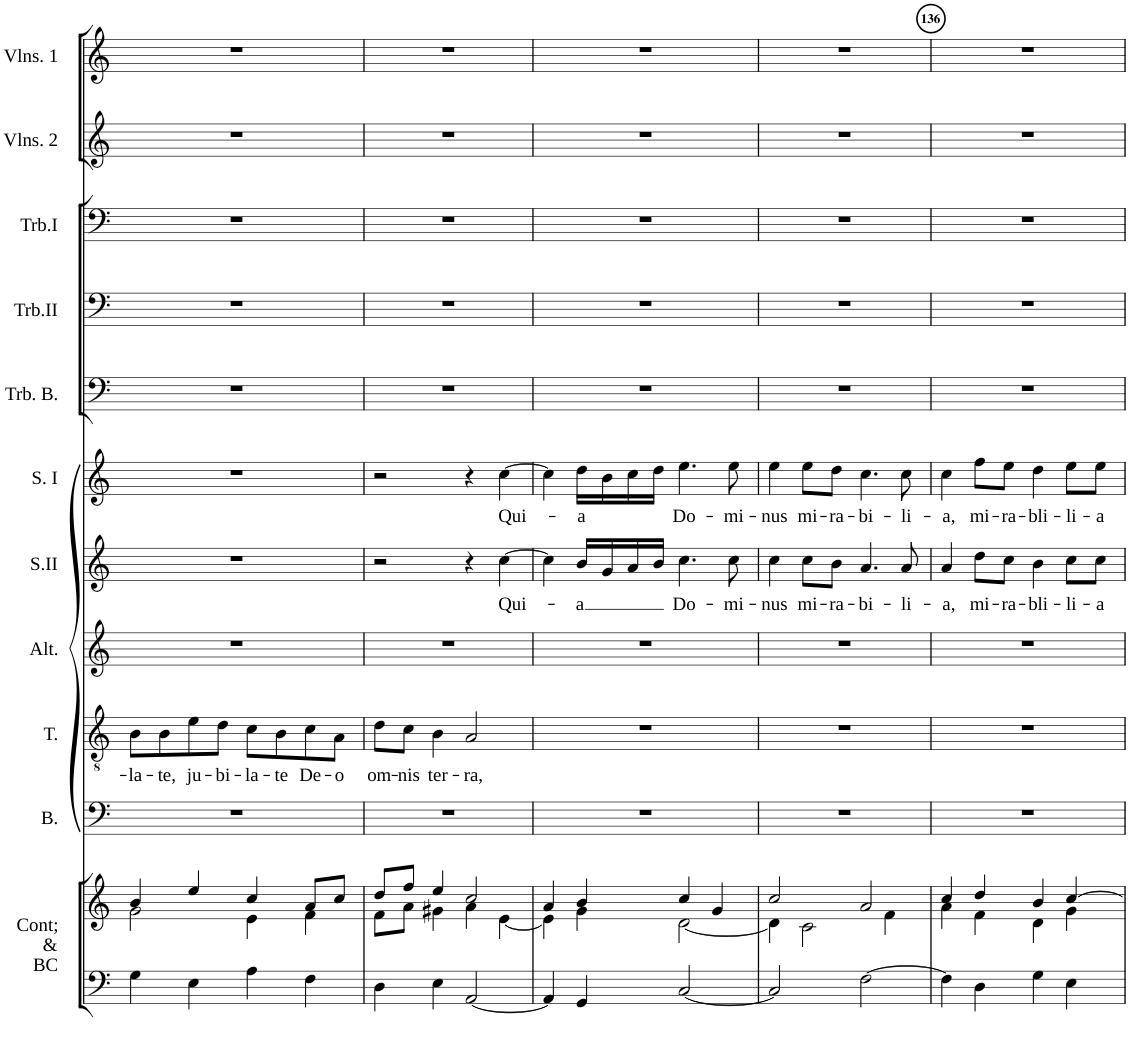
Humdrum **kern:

**kern	**kern	**kern	**kern	**text	**kern	**kern	**text	**kern	**text	**kern	**kern	**kern	**kern	**kern
*part11	*part11	*part10	*part9	*part9	*part8	*part7	*part7	*part6	*part6	*part5	*part4	*part3	*part2	*part1
*staff12	*staff11	*staff10	*staff9	*staff9	*staff8	*staff7	*staff7	*staff6	*staff6	*staff5	*staff4	*staff3	*staff2	*staff1
*I"Continuo &amp; Basse Continue	*	*I"Basse	*I"Ténor	*	*I"Alto	*I"Soprano II	*	*I"Soprane I	*	*I"Trombone Basse	*I"Trombone II	*I"Trombone I	*I"Deuxièmes Violons	*I"Premiers Violons
*I'Cont; &amp; BC	*	*I'B.	*I'T.	*	*I'Alt.	*I'S.II	*	*I'S. I	*	*I'Trb. B.	*I'Trb.II	*I'Trb.I	*I'Vlns. 2	*I'Vlns. 1
!!LO:PB:g=z
*clefF4	*clefG2	*clefF4	*clefGv2	*	*clefG2	*clefG2	*	*clefG2	*	*clefF4	*clefF4	*clefF4	*clefG2	*clefG2
*k[]	*k[]	*k[]	*k[]	*	*k[]	*k[]	*	*k[]	*	*k[]	*k[]	*k[]	*k[]	*k[]
*M4/4	*M4/4	*M4/4	*M4/4	*	*M4/4	*M4/4	*	*M4/4	*	*M4/4	*M4/4	*M4/4	*M4/4	*M4/4
*met(c)	*met(c)	*met(c)	*met(c)	*	*met(c)	*met(c)	*	*met(c)	*	*met(c)	*met(c)	*met(c)	*met(c)	*met(c)
=132	=132	=132	=132	=132	=132	=132	=132	=132	=132	=132	=132	=132	=132	=132
*	*^	*	*	*	*	*	*	*	*	*	*	*	*	*
!	!	!	!	!	!LO:LY:b	!	!	!	!	!	!	!	!	!	!
4G\	4b/	2g\	1r	8B\L	-la-	1r	1r	.	1r	.	1r	1r	1r	1r	1r
!	!	!	!	!	!LO:LY:b	!	!	!	!	!	!	!	!	!	!
.	.	.	.	8B\	-te,	.	.	.	.	.	.	.	.	.	.
!	!	!	!	!	!LO:LY:b	!	!	!	!	!	!	!	!	!	!
4E\	4ee/	.	.	8e\	ju-	.	.	.	.	.	.	.	.	.	.
!	!	!	!	!	!LO:LY:b	!	!	!	!	!	!	!	!	!	!
.	.	.	.	8d\J	-bi-	.	.	.	.	.	.	.	.	.	.
!	!	!	!	!	!LO:LY:b	!	!	!	!	!	!	!	!	!	!
4A\	4cc/	4e\	.	8c\L	-la-	.	.	.	.	.	.	.	.	.	.
!	!	!	!	!	!LO:LY:b	!	!	!	!	!	!	!	!	!	!
.	.	.	.	8B\	-te	.	.	.	.	.	.	.	.	.	.
!	!	!	!	!	!LO:LY:b	!	!	!	!	!	!	!	!	!	!
4F\	8a/L	4f\	.	8c\	De-	.	.	.	.	.	.	.	.	.	.
!	!	!	!	!	!LO:LY:b	!	!	!	!	!	!	!	!	!	!
.	8cc/J	.	.	8A\J	-o	.	.	.	.	.	.	.	.	.	.
=133	=133	=133	=133	=133	=133	=133	=133	=133	=133	=133	=133	=133	=133	=133	=133
!	!	!	!	!	!LO:LY:b	!	!	!	!	!	!	!	!	!	!
4D\	8dd/L	8f\L	1r	8d\L	om-	1r	2r	.	2r	.	1r	1r	1r	1r	1r
!	!	!	!	!	!LO:LY:b	!	!	!	!	!	!	!	!	!	!
.	8ff/J	8a\J	.	8c\J	-nis	.	.	.	.	.	.	.	.	.	.
!	!	!	!	!	!LO:LY:b	!	!	!	!	!	!	!	!	!	!
4E\	4ee/	4g#X\	.	4B\	ter-	.	.	.	.	.	.	.	.	.	.
!	!	!	!	!	!LO:LY:b	!	!	!	!	!	!	!	!	!	!
[2AA/	2cc/	4a\	.	2A/	-ra,	.	4r	.	4r	.	.	.	.	.	.
!	!	!	!	!	!	!	!	!LO:LY:b	!	!LO:LY:b	!	!	!	!	!
.	.	[4e\	.	.	.	.	[4cc\	Qui-	[4cc\	Qui-	.	.	.	.	.
=134	=134	=134	=134	=134	=134	=134	=134	=134	=134	=134	=134	=134	=134	=134	=134
4AA/]	4a/	4e\]	1r	1r	.	1r	4cc\]	.	4cc\]	.	1r	1r	1r	1r	1r
!	!	!	!	!	!	!	!	!LO:LY:b	!	!LO:LY:b	!	!	!	!	!
4GG/	4b/	4g\	.	.	.	.	16b/LL	-a	16dd\LL	-a	.	.	.	.	.
.	.	.	.	.	.	.	16g/	.	16b\	.	.	.	.	.	.
.	.	.	.	.	.	.	16a/	.	16cc\	.	.	.	.	.	.
.	.	.	.	.	.	.	16b/JJ	.	16dd\JJ	.	.	.	.	.	.
!	!	!	!	!	!	!	!	!LO:LY:b	!	!LO:LY:b	!	!	!	!	!
[2C/	4cc/	[2d\	.	.	.	.	4.cc\	Do-	4.ee\	Do-	.	.	.	.	.
.	4g/	.	.	.	.	.	.	.	.	.	.	.	.	.	.
!	!	!	!	!	!	!	!	!LO:LY:b	!	!LO:LY:b	!	!	!	!	!
.	.	.	.	.	.	.	8cc\	-mi-	8ee\	-mi-	.	.	.	.	.
=135	=135	=135	=135	=135	=135	=135	=135	=135	=135	=135	=135	=135	=135	=135	=135
!	!	!	!	!	!	!	!	!LO:LY:b	!	!LO:LY:b	!	!	!	!	!
2C/]	2cc/	4d\]	1r	1r	.	1r	4cc\	-nus	4ee\	-nus	1r	1r	1r	1r	1r
!	!	!	!	!	!	!	!	!LO:LY:b	!	!LO:LY:b	!	!	!	!	!
.	.	2c\	.	.	.	.	8cc\L	mi-	8ee\L	mi-	.	.	.	.	.
!	!	!	!	!	!	!	!	!LO:LY:b	!	!LO:LY:b	!	!	!	!	!
.	.	.	.	.	.	.	8b\J	-ra-	8dd\J	-ra-	.	.	.	.	.
!	!	!	!	!	!	!	!	!LO:LY:b	!	!LO:LY:b	!	!	!	!	!
[2F\	2a/	.	.	.	.	.	4.a/	-bi-	4.cc\	-bi-	.	.	.	.	.
.	.	4f\	.	.	.	.	.	.	.	.	.	.	.	.	.
!	!	!	!	!	!	!	!	!LO:LY:b	!	!LO:LY:b	!	!	!	!	!
.	.	.	.	.	.	.	8a/	-li-	8cc\	-li-	.	.	.	.	.
=136	=136	=136	=136	=136	=136	=136	=136	=136	=136	=136	=136	=136	=136	=136	=136
!	!	!	!	!	!	!	!	!LO:LY:b	!	!LO:LY:b	!	!	!	!	!
4F\]	4cc/	4a\	1r	1r	.	1r	4a/	-a,	4cc\	-a,	1r	1r	1r	1r	1r
!	!	!	!	!	!	!	!	!LO:LY:b	!	!LO:LY:b	!	!	!	!	!
4D\	4dd/	4f\	.	.	.	.	8dd\L	mi-	8ff\L	mi-	.	.	.	.	.
!	!	!	!	!	!	!	!	!LO:LY:b	!	!LO:LY:b	!	!	!	!	!
.	.	.	.	.	.	.	8cc\J	-ra-	8ee\J	-ra-	.	.	.	.	.
!	!	!	!	!	!	!	!	!LO:LY:b	!	!LO:LY:b	!	!	!	!	!
4G\	4b/	4d\	.	.	.	.	4b\	-bli-	4dd\	-bli-	.	.	.	.	.
!	!	!	!	!	!	!	!	!LO:LY:b	!	!LO:LY:b	!	!	!	!	!
4E\	[4cc/	4g\	.	.	.	.	8cc\L	-li-	8ee\L	-li-	.	.	.	.	.
!	!	!	!	!	!	!	!	!LO:LY:b	!	!LO:LY:b	!	!	!	!	!
.	.	.	.	.	.	.	8cc\J	-a	8ee\J	-a	.	.	.	.	.
*	*v	*v	*	*	*	*	*	*	*	*	*	*	*	*	*
=	=	=	=	=	=	=	=	=	=	=	=	=	=	=
*-	*-	*-	*-	*-	*-	*-	*-	*-	*-	*-	*-	*-	*-	*-
